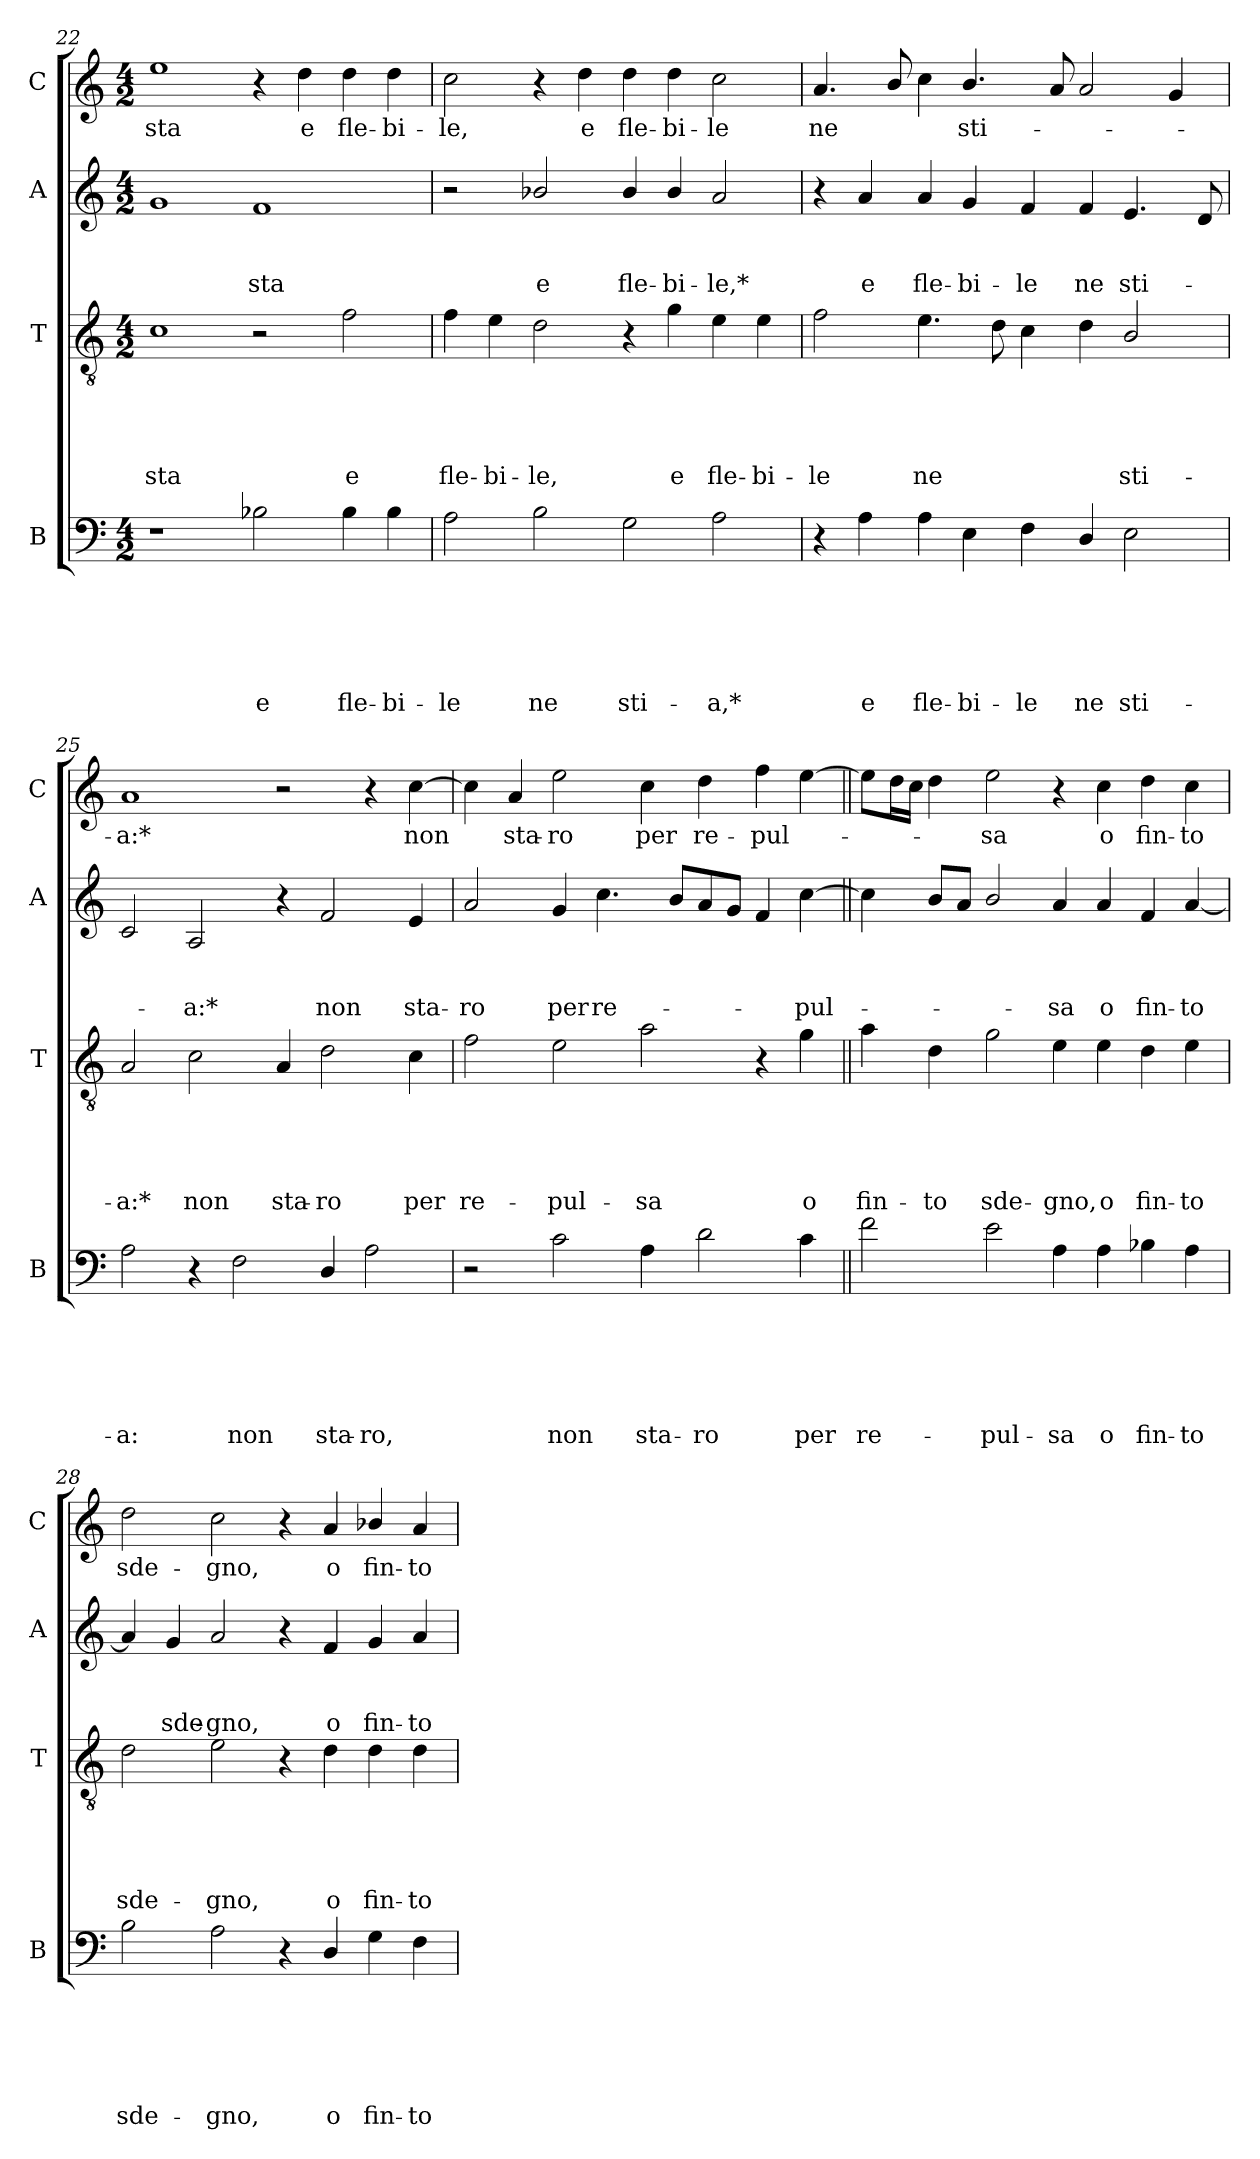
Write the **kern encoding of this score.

**kern	**text	**text	**text	**text	**text	**text	**kern	**text	**text	**text	**text	**text	**kern	**text	**text	**text	**kern	**text
*part4	*part4	*part4	*part4	*part4	*part4	*part4	*part3	*part3	*part3	*part3	*part3	*part3	*part2	*part2	*part2	*part2	*part1	*part1
*staff4	*staff4	*staff4	*staff4	*staff4	*staff4	*staff4	*staff3	*staff3	*staff3	*staff3	*staff3	*staff3	*staff2	*staff2	*staff2	*staff2	*staff1	*staff1
*I"B	*	*	*	*	*	*	*I"T	*	*	*	*	*	*I"A	*	*	*	*I"C	*
*I'B	*	*	*	*	*	*	*I'T	*	*	*	*	*	*I'A	*	*	*	*I'C	*
!!LO:PB:g=z
*clefF4	*	*	*	*	*	*	*clefGv2	*	*	*	*	*	*clefG2	*	*	*	*clefG2	*
*k[]	*	*	*	*	*	*	*k[]	*	*	*	*	*	*k[]	*	*	*	*k[]	*
*C:	*	*	*	*	*	*	*C:	*	*	*	*	*	*C:	*	*	*	*C:	*
*M4/2	*	*	*	*	*	*	*M4/2	*	*	*	*	*	*M4/2	*	*	*	*M4/2	*
=22	=22	=22	=22	=22	=22	=22	=22	=22	=22	=22	=22	=22	=22	=22	=22	=22	=22	=22
!	!	!	!	!	!	!	!	!	!	!	!	!LO:LY:b	!	!	!	!	!	!LO:LY:b
1r	.	.	.	.	.	.	1c	.	.	.	.	-sta	1g	.	.	.	1ee	-sta
!	!	!	!	!	!	!LO:LY:b	!	!	!	!	!	!	!	!	!	!LO:LY:b	!	!
2B-X\	.	.	.	.	.	e	2r	.	.	.	.	.	1f	.	.	-sta	4r	.
!	!	!	!	!	!	!	!	!	!	!	!	!	!	!	!	!	!	!LO:LY:b
.	.	.	.	.	.	.	.	.	.	.	.	.	.	.	.	.	4dd\	e
!	!	!	!	!	!	!LO:LY:b	!	!	!	!	!	!LO:LY:b:rj	!	!	!	!	!	!LO:LY:b
4B-\	.	.	.	.	.	fle-	2f\	.	.	.	.	e	.	.	.	.	4dd\	fle-
!	!	!	!	!	!	!LO:LY:b	!	!	!	!	!	!	!	!	!	!	!	!LO:LY:b
4B-\	.	.	.	.	.	-bi-	.	.	.	.	.	.	.	.	.	.	4dd\	-bi-
=23	=23	=23	=23	=23	=23	=23	=23	=23	=23	=23	=23	=23	=23	=23	=23	=23	=23	=23
!	!	!	!	!	!	!LO:LY:b	!	!	!	!	!	!LO:LY:b	!	!	!	!	!	!LO:LY:b
2A\	.	.	.	.	.	-le	4f\	.	.	.	.	fle-	2r	.	.	.	2cc\	-le,
!	!	!	!	!	!	!	!	!	!	!	!	!LO:LY:b	!	!	!	!	!	!
.	.	.	.	.	.	.	4e\	.	.	.	.	-bi-	.	.	.	.	.	.
!	!	!	!	!	!	!LO:LY:b	!	!	!	!	!	!LO:LY:b	!	!	!	!LO:LY:b	!	!
2B\	.	.	.	.	.	ne	2d\	.	.	.	.	-le,	2b-X/	.	.	e	4r	.
!	!	!	!	!	!	!	!	!	!	!	!	!	!	!	!	!	!	!LO:LY:b
.	.	.	.	.	.	.	.	.	.	.	.	.	.	.	.	.	4dd\	e
!	!	!	!	!	!	!LO:LY:b	!	!	!	!	!	!	!	!	!	!LO:LY:b	!	!LO:LY:b
2G\	.	.	.	.	.	sti-	4r	.	.	.	.	.	4b-/	.	.	fle-	4dd\	fle-
!	!	!	!	!	!	!	!	!	!	!	!	!LO:LY:b	!	!	!	!LO:LY:b	!	!LO:LY:b
.	.	.	.	.	.	.	4g\	.	.	.	.	e	4b-/	.	.	-bi-	4dd\	-bi-
!	!	!	!	!	!	!LO:LY:b	!	!	!	!	!	!LO:LY:b	!	!	!	!LO:LY:b	!	!LO:LY:b
2A\	.	.	.	.	.	-a,*	4e\	.	.	.	.	fle-	2a/	.	.	-le,*	2cc\	-le
!	!	!	!	!	!	!	!	!	!	!	!	!LO:LY:b	!	!	!	!	!	!
.	.	.	.	.	.	.	4e\	.	.	.	.	-bi-	.	.	.	.	.	.
=24	=24	=24	=24	=24	=24	=24	=24	=24	=24	=24	=24	=24	=24	=24	=24	=24	=24	=24
!	!	!	!	!	!	!	!	!	!	!	!	!LO:LY:b	!	!	!	!	!	!LO:LY:b
4r	.	.	.	.	.	.	2f\	.	.	.	.	-le	4r	.	.	.	4.a/	ne
!	!	!	!	!	!	!LO:LY:b	!	!	!	!	!	!	!	!	!	!LO:LY:b	!	!
4A\	.	.	.	.	.	e	.	.	.	.	.	.	4a/	.	.	e	.	.
.	.	.	.	.	.	.	.	.	.	.	.	.	.	.	.	.	8b/	.
!	!	!	!	!	!	!LO:LY:b	!	!	!	!	!	!LO:LY:b	!	!	!	!LO:LY:b	!	!
4A\	.	.	.	.	.	fle-	4.e\	.	.	.	.	ne	4a/	.	.	fle-	4cc\	.
!	!	!	!	!	!	!LO:LY:b	!	!	!	!	!	!	!	!	!	!LO:LY:b	!	!LO:LY:b
4E\	.	.	.	.	.	-bi-	.	.	.	.	.	.	4g/	.	.	-bi-	4.b/	sti-
.	.	.	.	.	.	.	8d\	.	.	.	.	.	.	.	.	.	.	.
!	!	!	!	!	!	!LO:LY:b	!	!	!	!	!	!	!	!	!	!LO:LY:b	!	!
4F\	.	.	.	.	.	-le	4c\	.	.	.	.	.	4f/	.	.	-le	.	.
.	.	.	.	.	.	.	.	.	.	.	.	.	.	.	.	.	8a/	.
!	!	!	!	!	!	!LO:LY:b	!	!	!	!	!	!	!	!	!	!LO:LY:b	!	!
4D/	.	.	.	.	.	ne	4d\	.	.	.	.	.	4f/	.	.	ne	2a/	.
!	!	!	!	!	!	!LO:LY:b	!	!	!	!	!	!LO:LY:b	!	!	!	!LO:LY:b	!	!
2E\	.	.	.	.	.	sti-	2B/	.	.	.	.	sti-	4.e/	.	.	sti-	.	.
.	.	.	.	.	.	.	.	.	.	.	.	.	.	.	.	.	4g/	.
.	.	.	.	.	.	.	.	.	.	.	.	.	8d/	.	.	.	.	.
=25	=25	=25	=25	=25	=25	=25	=25	=25	=25	=25	=25	=25	=25	=25	=25	=25	=25	=25
!	!	!	!	!	!	!LO:LY:b	!	!	!	!	!	!LO:LY:b	!	!	!	!	!	!LO:LY:b
2A\	.	.	.	.	.	-a:	2A/	.	.	.	.	-a:*	2c/	.	.	.	1a	-a:*
!	!	!	!	!	!	!	!	!	!	!	!	!LO:LY:b	!	!	!	!LO:LY:b	!	!
4r	.	.	.	.	.	.	2c\	.	.	.	.	non	2A/	.	.	-a:*	.	.
!	!	!	!	!	!	!LO:LY:b	!	!	!	!	!	!	!	!	!	!	!	!
2F\	.	.	.	.	.	non	.	.	.	.	.	.	.	.	.	.	.	.
!	!	!	!	!	!	!	!	!	!	!	!	!LO:LY:b	!	!	!	!	!	!
.	.	.	.	.	.	.	4A/	.	.	.	.	sta-	4r	.	.	.	2r	.
!	!	!	!	!	!	!LO:LY:b	!	!	!	!	!	!LO:LY:b:rj	!	!	!	!LO:LY:b	!	!
4D/	.	.	.	.	.	sta-	2d\	.	.	.	.	-ro	2f/	.	.	non	.	.
!	!	!	!	!	!	!LO:LY:b:rj	!	!	!	!	!	!	!	!	!	!	!	!
2A\	.	.	.	.	.	-ro,	.	.	.	.	.	.	.	.	.	.	4r	.
!	!	!	!	!	!	!	!	!	!	!	!	!LO:LY:b	!	!	!	!LO:LY:b	!	!LO:LY:b
.	.	.	.	.	.	.	4c\	.	.	.	.	per	4e/	.	.	sta-	[<4cc\	non
!!LO:LB:g=z
=26	=26	=26	=26	=26	=26	=26	=26	=26	=26	=26	=26	=26	=26	=26	=26	=26	=26	=26
!	!	!	!	!	!	!	!	!	!	!	!	!LO:LY:b	!	!	!	!LO:LY:b	!	!
2r	.	.	.	.	.	.	2f\	.	.	.	.	re-	2a/	.	.	-ro	4cc\]	.
!	!	!	!	!	!	!	!	!	!	!	!	!	!	!	!	!	!	!LO:LY:b
.	.	.	.	.	.	.	.	.	.	.	.	.	.	.	.	.	4a/	sta-
!	!	!	!	!	!	!LO:LY:b	!	!	!	!	!	!LO:LY:b	!	!	!	!LO:LY:b	!	!LO:LY:b
2c\	.	.	.	.	.	non	2e\	.	.	.	.	-pul-	4g/	.	.	per	2ee\	-ro
!	!	!	!	!	!	!	!	!	!	!	!	!	!	!	!	!LO:LY:b	!	!
.	.	.	.	.	.	.	.	.	.	.	.	.	4.cc\	.	.	re-	.	.
!	!	!	!	!	!	!LO:LY:b	!	!	!	!	!	!LO:LY:b	!	!	!	!	!	!LO:LY:b
4A\	.	.	.	.	.	sta-	2a\	.	.	.	.	-sa	.	.	.	.	4cc\	per
.	.	.	.	.	.	.	.	.	.	.	.	.	8b/L	.	.	.	.	.
!	!	!	!	!	!	!LO:LY:b	!	!	!	!	!	!	!	!	!	!	!	!LO:LY:b
2d\	.	.	.	.	.	-ro	.	.	.	.	.	.	8a/	.	.	.	4dd\	re-
.	.	.	.	.	.	.	.	.	.	.	.	.	8g/J	.	.	.	.	.
!	!	!	!	!	!	!	!	!	!	!	!	!	!	!	!	!	!	!LO:LY:b
.	.	.	.	.	.	.	4r	.	.	.	.	.	4f/	.	.	.	4ff\	-pul-
!	!	!	!	!	!	!LO:LY:b	!	!	!	!	!	!LO:LY:b	!	!	!	!LO:LY:b	!	!
4c\	.	.	.	.	.	per	4g\	.	.	.	.	o	[>4cc\	.	.	-pul-	[>4ee\	.
=27||	=27||	=27||	=27||	=27||	=27||	=27||	=27||	=27||	=27||	=27||	=27||	=27||	=27||	=27||	=27||	=27||	=27||	=27||
!	!	!	!	!	!	!LO:LY:b	!	!	!	!	!	!LO:LY:b	!	!	!	!	!	!
2f\	.	.	.	.	.	re-	4a\	.	.	.	.	fin-	4cc\]	.	.	.	8ee\L]	.
.	.	.	.	.	.	.	.	.	.	.	.	.	.	.	.	.	16dd\L	.
.	.	.	.	.	.	.	.	.	.	.	.	.	.	.	.	.	16cc\JJ	.
!	!	!	!	!	!	!	!	!	!	!	!	!LO:LY:b	!	!	!	!	!	!
.	.	.	.	.	.	.	4d\	.	.	.	.	-to	8b/L	.	.	.	4dd\	.
.	.	.	.	.	.	.	.	.	.	.	.	.	8a/J	.	.	.	.	.
!	!	!	!	!	!	!LO:LY:b	!	!	!	!	!	!LO:LY:b	!	!	!	!	!	!LO:LY:b
2e\	.	.	.	.	.	-pul-	2g\	.	.	.	.	sde-	2b/	.	.	.	2ee\	-sa
!	!	!	!	!	!	!LO:LY:b	!	!	!	!	!	!LO:LY:b	!	!	!	!LO:LY:b	!	!
4A\	.	.	.	.	.	-sa	4e\	.	.	.	.	-gno,	4a/	.	.	-sa	4r	.
!	!	!	!	!	!	!LO:LY:b	!	!	!	!	!	!LO:LY:b	!	!	!	!LO:LY:b	!	!LO:LY:b
4A\	.	.	.	.	.	o	4e\	.	.	.	.	o	4a/	.	.	o	4cc\	o
!	!	!	!	!	!	!LO:LY:b	!	!	!	!	!	!LO:LY:b	!	!	!	!LO:LY:b	!	!LO:LY:b
4B-X\	.	.	.	.	.	fin-	4d\	.	.	.	.	fin-	4f/	.	.	fin-	4dd\	fin-
!	!	!	!	!	!	!LO:LY:b	!	!	!	!	!	!LO:LY:b	!	!	!	!LO:LY:b	!	!LO:LY:b
4A\	.	.	.	.	.	-to	4e\	.	.	.	.	-to	[<4a/	.	.	-to	4cc\	-to
=28	=28	=28	=28	=28	=28	=28	=28	=28	=28	=28	=28	=28	=28	=28	=28	=28	=28	=28
!	!	!	!	!	!	!LO:LY:b	!	!	!	!	!	!LO:LY:b	!	!	!	!	!	!LO:LY:b
2B\	.	.	.	.	.	sde-	2d\	.	.	.	.	sde-	4a/]	.	.	.	2dd\	sde-
!	!	!	!	!	!	!	!	!	!	!	!	!	!	!	!	!LO:LY:b	!	!
.	.	.	.	.	.	.	.	.	.	.	.	.	4g/	.	.	sde-	.	.
!	!	!	!	!	!	!LO:LY:b	!	!	!	!	!	!LO:LY:b	!	!	!	!LO:LY:b	!	!LO:LY:b
2A\	.	.	.	.	.	-gno,	2e\	.	.	.	.	-gno,	2a/	.	.	-gno,	2cc\	-gno,
4r	.	.	.	.	.	.	4r	.	.	.	.	.	4r	.	.	.	4r	.
!	!	!	!	!	!	!LO:LY:b	!	!	!	!	!	!LO:LY:b	!	!	!	!LO:LY:b	!	!LO:LY:b
4D/	.	.	.	.	.	o	4d\	.	.	.	.	o	4f/	.	.	o	4a/	o
!	!	!	!	!	!	!LO:LY:b	!	!	!	!	!	!LO:LY:b	!	!	!	!LO:LY:b	!	!LO:LY:b
4G\	.	.	.	.	.	fin-	4d\	.	.	.	.	fin-	4g/	.	.	fin-	4b-X/	fin-
!	!	!	!	!	!	!LO:LY:b	!	!	!	!	!	!LO:LY:b	!	!	!	!LO:LY:b	!	!LO:LY:b
4F\	.	.	.	.	.	-to	4d\	.	.	.	.	-to	4a/	.	.	-to	4a/	-to
=	=	=	=	=	=	=	=	=	=	=	=	=	=	=	=	=	=	=
*-	*-	*-	*-	*-	*-	*-	*-	*-	*-	*-	*-	*-	*-	*-	*-	*-	*-	*-
